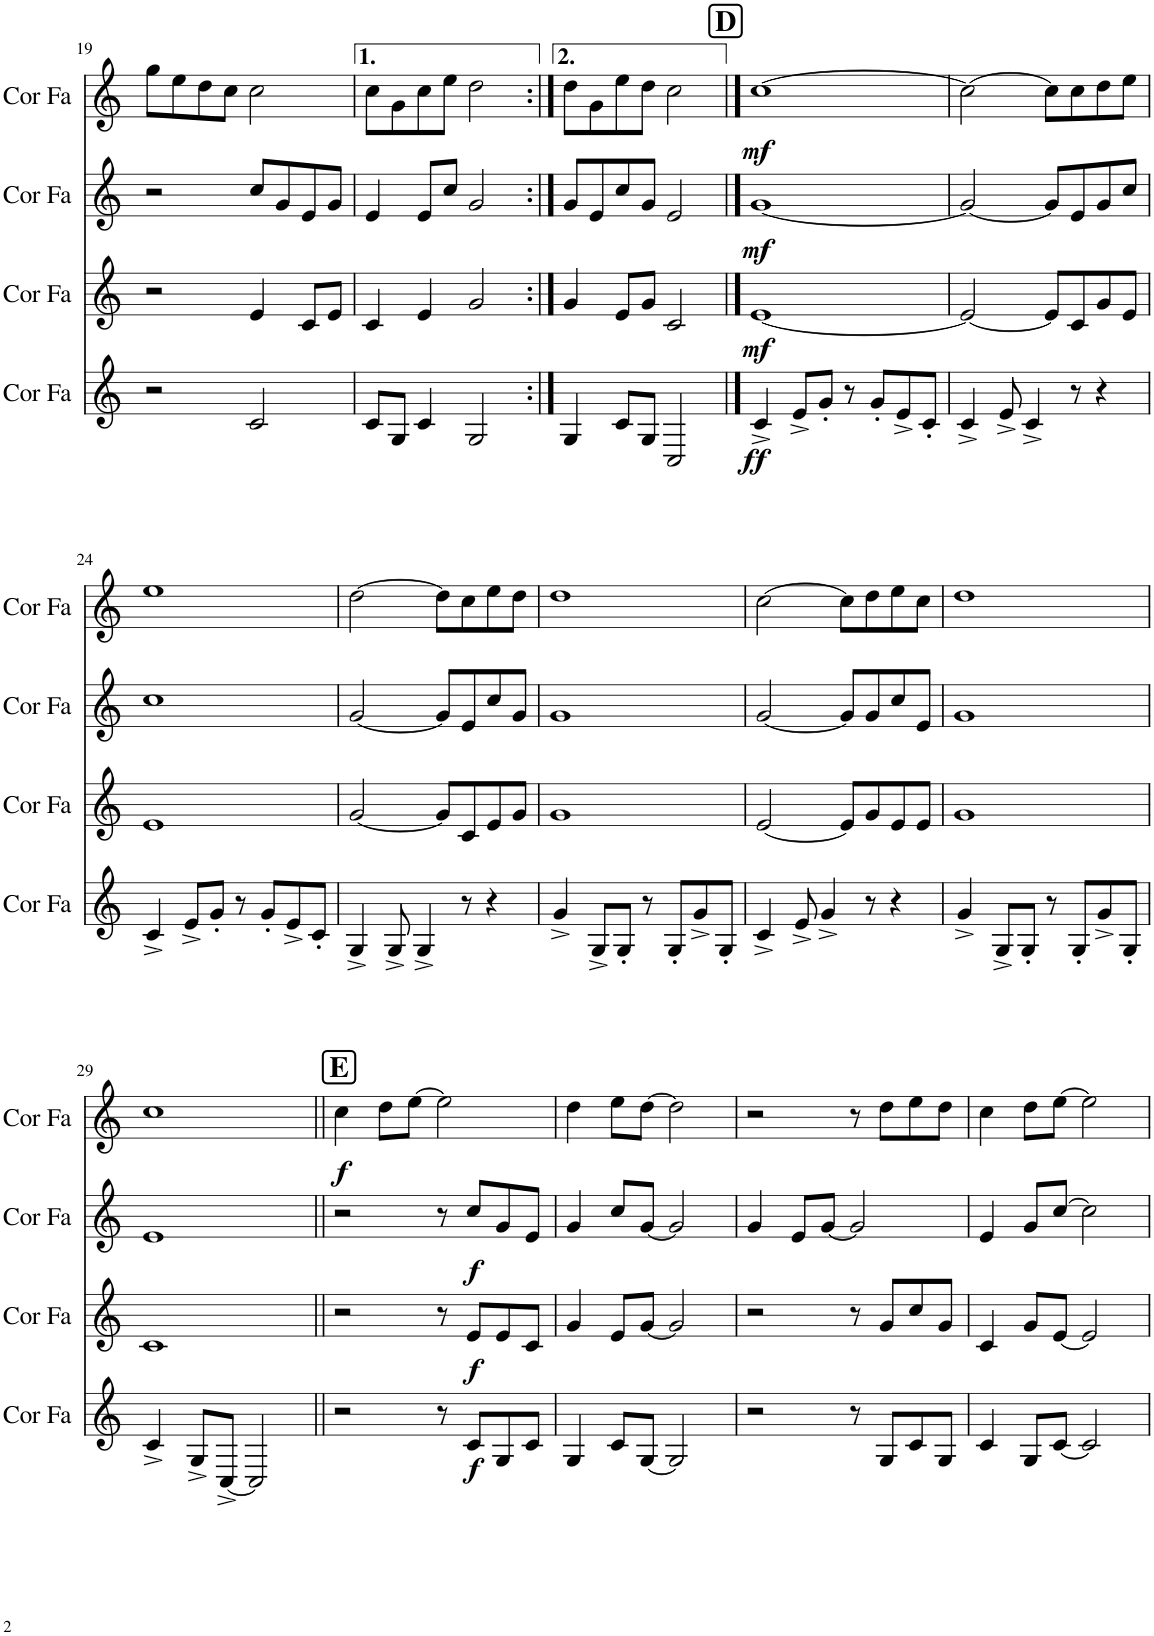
**kern	**dynam	**kern	**dynam	**kern	**dynam	**kern	**dynam
*part4	*part4	*part3	*part3	*part2	*part2	*part1	*part1
*staff4	*staff4	*staff3	*staff3	*staff2	*staff2	*staff1	*staff1
*I"Cor en Fa	*	*I"Cor en Fa	*	*I"Cor en Fa	*	*I"Cor en Fa	*
*I'Cor Fa	*	*I'Cor Fa	*	*I'Cor Fa	*	*I'Cor Fa	*
!!LO:PB:g=z
*clefG2	*	*clefG2	*	*clefG2	*	*clefG2	*
*Trd4c7	*	*Trd4c7	*	*Trd4c7	*	*Trd4c7	*
*k[]	*	*k[]	*	*k[]	*	*k[]	*
*M4/4	*	*M4/4	*	*M4/4	*	*M4/4	*
=19	=19	=19	=19	=19	=19	=19	=19
2r	.	2r	.	2r	.	8gg\L	.
.	.	.	.	.	.	8ee\	.
.	.	.	.	.	.	8dd\	.
.	.	.	.	.	.	8cc\J	.
2c/	.	4e/	.	8cc/L	.	2cc\	.
.	.	.	.	8g/	.	.	.
.	.	8c/L	.	8e/	.	.	.
.	.	8e/J	.	8g/J	.	.	.
=20	=20	=20	=20	=20	=20	=20	=20
8c/L	.	4c/	.	4e/	.	8cc\L	.
8G/J	.	.	.	.	.	8g\	.
4c/	.	4e/	.	8e/L	.	8cc\	.
.	.	.	.	8cc/J	.	8ee\J	.
2G/	.	2g/	.	2g/	.	2dd\	.
=21:|!	=21:|!	=21:|!	=21:|!	=21:|!	=21:|!	=21:|!	=21:|!
4G/	.	4g/	.	8g/L	.	8dd\L	.
.	.	.	.	8e/	.	8g\	.
8c/L	.	8e/L	.	8cc/	.	8ee\	.
8G/J	.	8g/J	.	8g/J	.	8dd\J	.
2C/	.	2c/	.	2e/	.	2cc\	.
!!LO:REH:place=s1:a:B:cj:fs=14:t=D
==22	==22	==22	==22	==22	==22	==22	==22
!	!LO:DY:b	!	!LO:DY:b	!	!LO:DY:b	!	!LO:DY:b
4c^/	ff	[1e	mf	[1g	mf	[1cc	mf
8e^/L	.	.	.	.	.	.	.
8g'/J	.	.	.	.	.	.	.
8r	.	.	.	.	.	.	.
8g'/L	.	.	.	.	.	.	.
8e^/	.	.	.	.	.	.	.
8c'/J	.	.	.	.	.	.	.
=23	=23	=23	=23	=23	=23	=23	=23
4c^/	.	2e/_	.	2g/_	.	2cc\_	.
8e^/	.	.	.	.	.	.	.
4c^/	.	.	.	.	.	.	.
.	.	8e/L]	.	8g/L]	.	8cc\L]	.
8r	.	8c/	.	8e/	.	8cc\	.
4r	.	8g/	.	8g/	.	8dd\	.
.	.	8e/J	.	8cc/J	.	8ee\J	.
!!LO:LB:g=z
=24	=24	=24	=24	=24	=24	=24	=24
4c^/	.	1e	.	1cc	.	1ee	.
8e^/L	.	.	.	.	.	.	.
8g'/J	.	.	.	.	.	.	.
8r	.	.	.	.	.	.	.
8g'/L	.	.	.	.	.	.	.
8e^/	.	.	.	.	.	.	.
8c'/J	.	.	.	.	.	.	.
=25	=25	=25	=25	=25	=25	=25	=25
4G^/	.	[2g/	.	[2g/	.	[2dd\	.
8G^/	.	.	.	.	.	.	.
4G^/	.	.	.	.	.	.	.
.	.	8g/L]	.	8g/L]	.	8dd\L]	.
8r	.	8c/	.	8e/	.	8cc\	.
4r	.	8e/	.	8cc/	.	8ee\	.
.	.	8g/J	.	8g/J	.	8dd\J	.
=26	=26	=26	=26	=26	=26	=26	=26
4g^/	.	1g	.	1g	.	1dd	.
8G^/L	.	.	.	.	.	.	.
8G'/J	.	.	.	.	.	.	.
8r	.	.	.	.	.	.	.
8G'/L	.	.	.	.	.	.	.
8g^/	.	.	.	.	.	.	.
8G'/J	.	.	.	.	.	.	.
=27	=27	=27	=27	=27	=27	=27	=27
4c^/	.	[2e/	.	[2g/	.	[2cc\	.
8e^/	.	.	.	.	.	.	.
4g^/	.	.	.	.	.	.	.
.	.	8e/L]	.	8g/L]	.	8cc\L]	.
8r	.	8g/	.	8g/	.	8dd\	.
4r	.	8e/	.	8cc/	.	8ee\	.
.	.	8e/J	.	8e/J	.	8cc\J	.
=28	=28	=28	=28	=28	=28	=28	=28
4g^/	.	1g	.	1g	.	1dd	.
8G^/L	.	.	.	.	.	.	.
8G'/J	.	.	.	.	.	.	.
8r	.	.	.	.	.	.	.
8G'/L	.	.	.	.	.	.	.
8g^/	.	.	.	.	.	.	.
8G'/J	.	.	.	.	.	.	.
!!LO:LB:g=z
=29	=29	=29	=29	=29	=29	=29	=29
4c^/	.	1c	.	1e	.	1cc	.
8G^/L	.	.	.	.	.	.	.
[8C^/J	.	.	.	.	.	.	.
2C/]	.	.	.	.	.	.	.
!!LO:REH:place=s1:a:B:cj:fs=14:t=E
=30||	=30||	=30||	=30||	=30||	=30||	=30||	=30||
!	!	!	!	!	!	!	!LO:DY:b
2r	.	2r	.	2r	.	4cc\	f
.	.	.	.	.	.	8dd\L	.
.	.	.	.	.	.	[8ee\J	.
8r	.	8r	.	8r	.	2ee\]	.
!	!LO:DY:b	!	!LO:DY:b	!	!LO:DY:b	!	!
8c/L	f	8e/L	f	8cc/L	f	.	.
8G/	.	8e/	.	8g/	.	.	.
8c/J	.	8c/J	.	8e/J	.	.	.
=31	=31	=31	=31	=31	=31	=31	=31
4G/	.	4g/	.	4g/	.	4dd\	.
8c/L	.	8e/L	.	8cc/L	.	8ee\L	.
[8G/J	.	[8g/J	.	[8g/J	.	[8dd\J	.
2G/]	.	2g/]	.	2g/]	.	2dd\]	.
=32	=32	=32	=32	=32	=32	=32	=32
2r	.	2r	.	4g/	.	2r	.
.	.	.	.	8e/L	.	.	.
.	.	.	.	[8g/J	.	.	.
8r	.	8r	.	2g/]	.	8r	.
8G/L	.	8g/L	.	.	.	8dd\L	.
8c/	.	8cc/	.	.	.	8ee\	.
8G/J	.	8g/J	.	.	.	8dd\J	.
=33	=33	=33	=33	=33	=33	=33	=33
4c/	.	4c/	.	4e/	.	4cc\	.
8G/L	.	8g/L	.	8g/L	.	8dd\L	.
[8c/J	.	[8e/J	.	[8cc/J	.	[8ee\J	.
2c/]	.	2e/]	.	2cc\]	.	2ee\]	.
=	=	=	=	=	=	=	=
*-	*-	*-	*-	*-	*-	*-	*-
